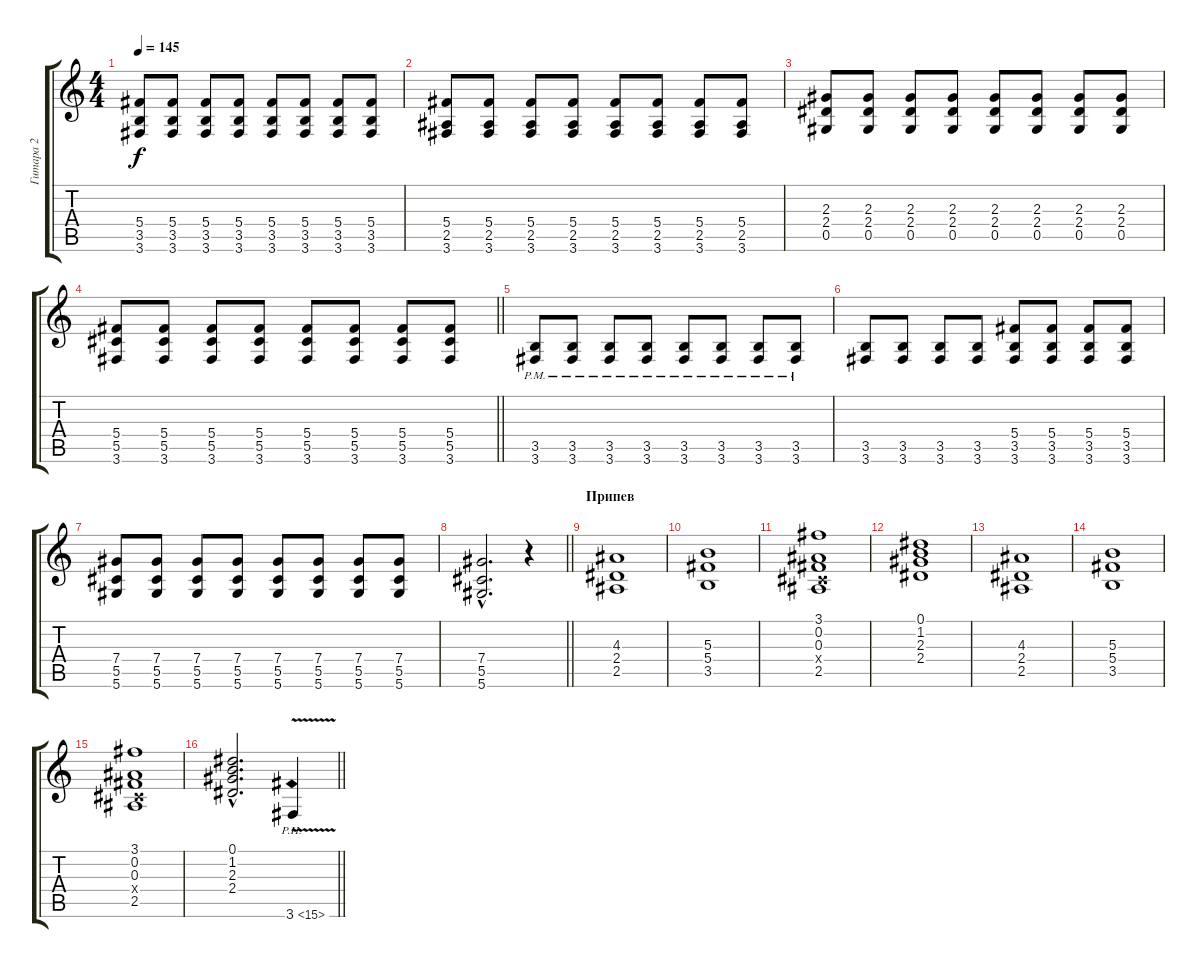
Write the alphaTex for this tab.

\track ("Гитара 2" "Гитара 2") {instrument distortionguitar}
\staff {score tabs}
\tuning (Eb4 Bb3 Gb3 Db3 Ab2 Eb2) {hide}
\ts (4 4)
\tempo 145
\clef g2
\ks c
(5.4 3.5 3.6).8{dy f} (5.4 3.5 3.6).8 (5.4 3.5 3.6).8 (5.4 3.5 3.6).8 (5.4 3.5 3.6).8 (5.4 3.5 3.6).8 (5.4 3.5 3.6).8 (5.4 3.5 3.6).8 |
(5.4 2.5 3.6).8 (5.4 2.5 3.6).8 (5.4 2.5 3.6).8 (5.4 2.5 3.6).8 (5.4 2.5 3.6).8 (5.4 2.5 3.6).8 (5.4 2.5 3.6).8 (5.4 2.5 3.6).8 |
(2.3 2.4 0.5).8 (2.3 2.4 0.5).8 (2.3 2.4 0.5).8 (2.3 2.4 0.5).8 (2.3 2.4 0.5).8 (2.3 2.4 0.5).8 (2.3 2.4 0.5).8 (2.3 2.4 0.5).8 |
\barLineRight lightlight
(5.4 5.5 3.6).8 (5.4 5.5 3.6).8 (5.4 5.5 3.6).8 (5.4 5.5 3.6).8 (5.4 5.5 3.6).8 (5.4 5.5 3.6).8 (5.4 5.5 3.6).8 (5.4 5.5 3.6).8 |
\section ("" "")
(3.5{pm} 3.6).8 (3.5{pm} 3.6).8 (3.5{pm} 3.6).8 (3.5{pm} 3.6).8 (3.5{pm} 3.6).8 (3.5{pm} 3.6).8 (3.5{pm} 3.6).8 (3.5{pm} 3.6).8 |
(3.5 3.6).8 (3.5 3.6).8 (3.5 3.6).8 (3.5 3.6).8 (5.4 3.5 3.6).8 (5.4 3.5 3.6).8 (5.4 3.5 3.6).8 (5.4 3.5 3.6).8 |
(7.4 5.5 5.6).8 (7.4 5.5 5.6).8 (7.4 5.5 5.6).8 (7.4 5.5 5.6).8 (7.4 5.5 5.6).8 (7.4 5.5 5.6).8 (7.4 5.5 5.6).8 (7.4 5.5 5.6).8 |
\barLineRight lightlight
(7.4{hac} 5.5{hac} 5.6{hac}).2{d} r.4 |
\section ("" "Припев")
(4.3 2.4 2.5).1 |
(5.3 5.4 3.5).1 |
(3.1 0.2 0.3 0.4{x} 2.5).1 |
(0.1 1.2 2.3 2.4).1 |
(4.3 2.4 2.5).1 |
(5.3 5.4 3.5).1 |
(3.1 0.2 0.3 0.4{x} 2.5).1 |
\barLineRight lightlight
(0.1{hac} 1.2{hac} 2.3{hac} 2.4{hac}).2{d} 3.6{ph 12 v}.4
